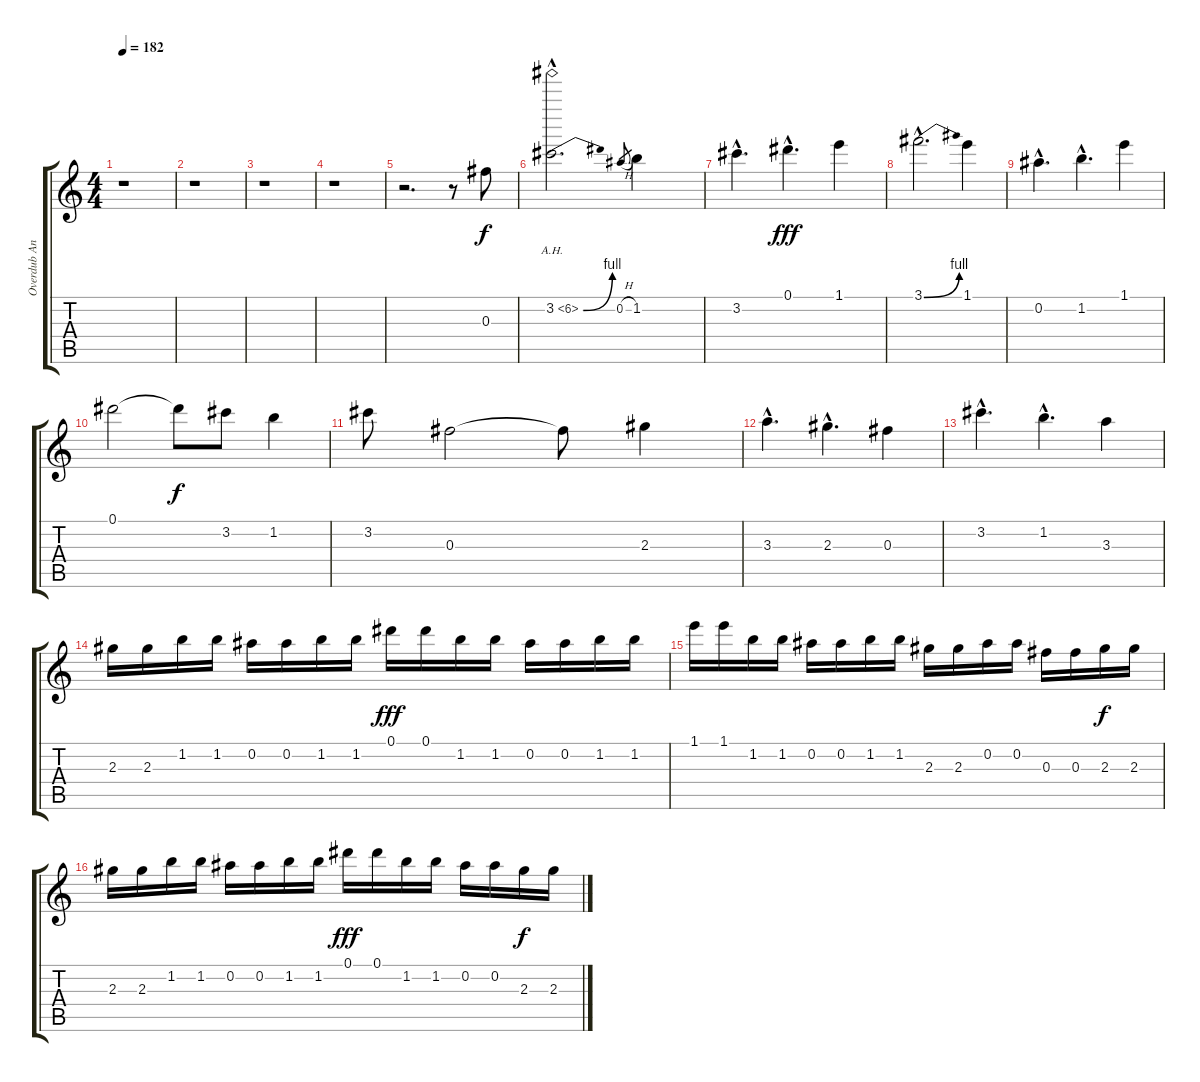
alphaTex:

\track ("Overdub André" "Overdub An") {instrument fretlessbass}
\staff {score tabs}
\tuning (Eb5 Bb4 Gb4 Db4 Ab3 Eb3) {hide}
\ts (4 4)
\tempo 182
\clef g2
\ks c
r.1{dy f} |
r.1 |
r.1 |
r.1 |
r.2{d} r.8 0.3.8 |
3.2{be (bend 0 0 60 4) ah 3 hac}.2{d} 0.2{h}.8{gr} 1.2.4 |
3.2{hac}.4{d} 0.1{hac}.4{d dy fff} 1.1.4 |
3.1{be (bend 0 0 60 4) hac}.2{d} 1.1.4 |
0.2{hac}.4{d} 1.2{hac}.4{d} 1.1.4 |
0.1.2 0.1{t}.8{dy f} 3.2.8 1.2.4 |
3.2.8 0.3.2 0.3{t}.8 2.3.4 |
3.3{hac}.4{d} 2.3{hac}.4{d} 0.3.4 |
3.2{hac}.4{d} 1.2{hac}.4{d} 3.3.4 |
2.3.16 2.3.16 1.2.16 1.2.16 0.2.16 0.2.16 1.2.16 1.2.16 0.1.16{dy fff} 0.1.16 1.2.16 1.2.16 0.2.16 0.2.16 1.2.16 1.2.16 |
1.1.16 1.1.16 1.2.16 1.2.16 0.2.16 0.2.16 1.2.16 1.2.16 2.3.16 2.3.16 0.2.16 0.2.16 0.3.16 0.3.16 2.3.16{dy f} 2.3.16 |
2.3.16 2.3.16 1.2.16 1.2.16 0.2.16 0.2.16 1.2.16 1.2.16 0.1.16{dy fff} 0.1.16 1.2.16 1.2.16 0.2.16 0.2.16 2.3.16{dy f} 2.3.16
